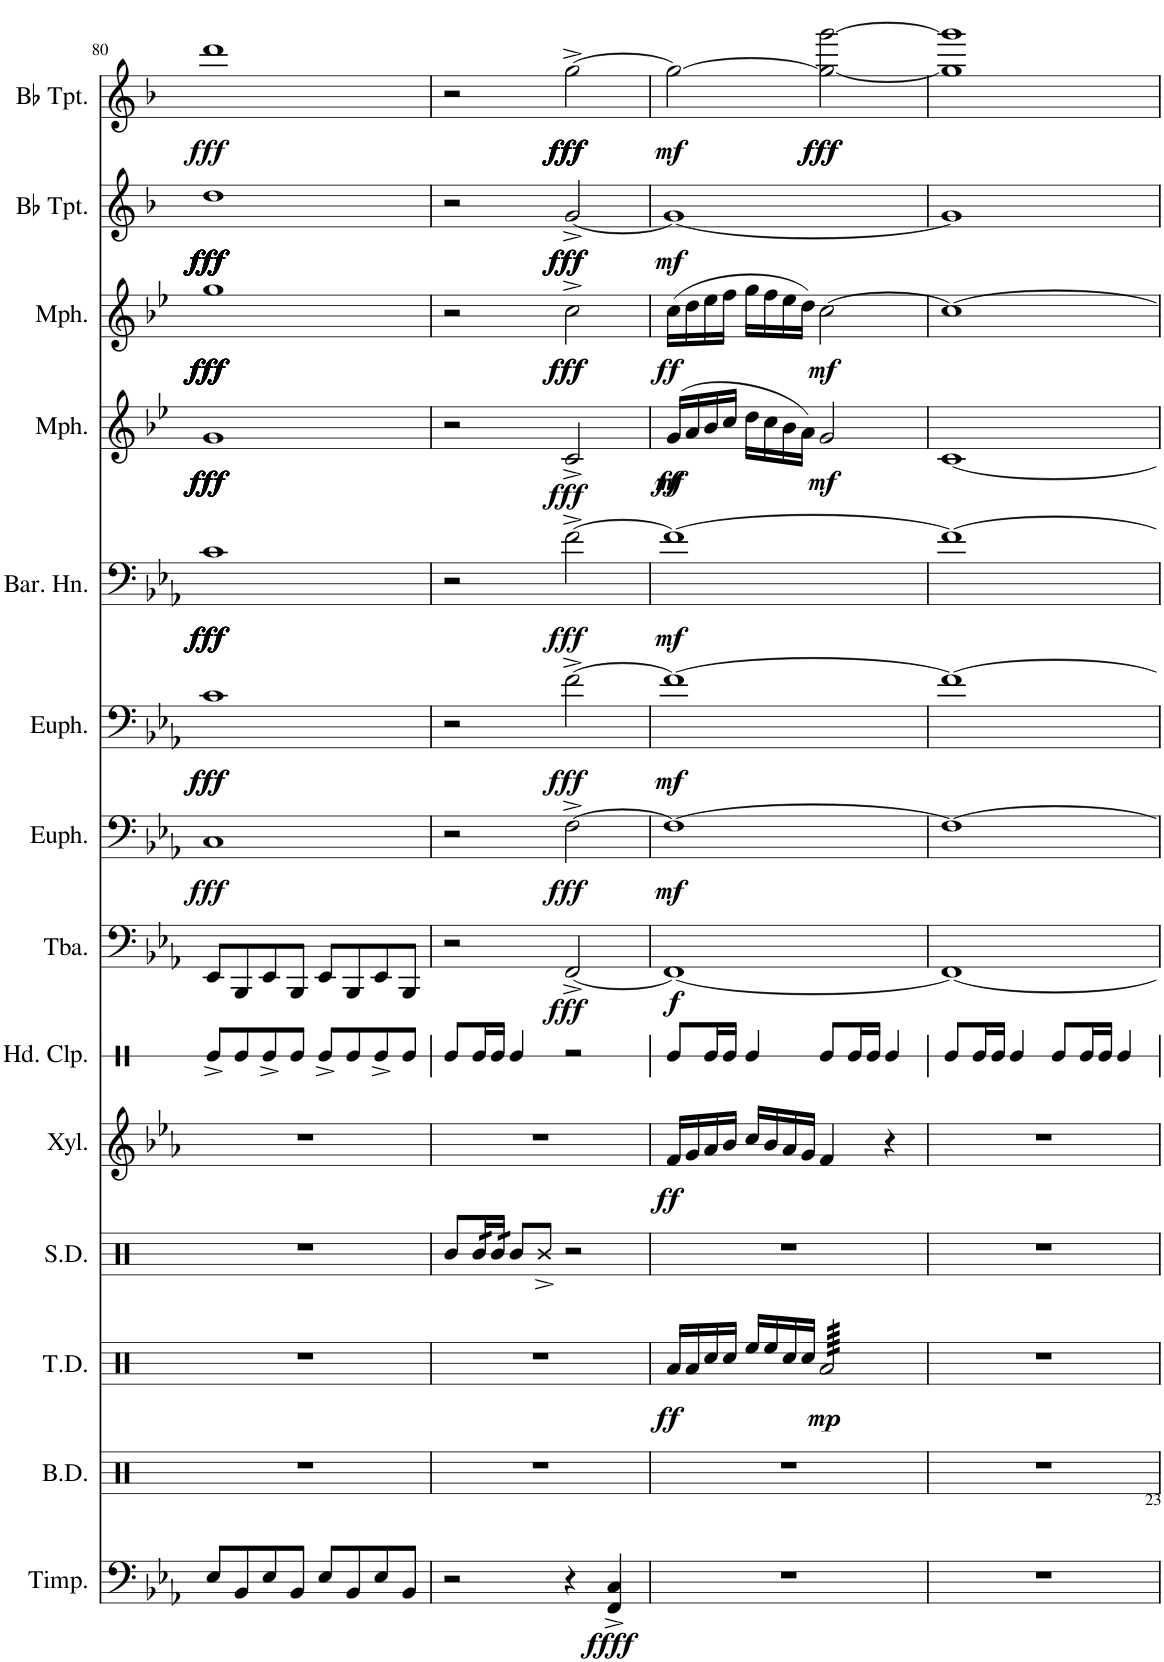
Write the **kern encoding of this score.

**kern	**dynam	**kern	**kern	**dynam	**kern	**kern	**dynam	**kern	**kern	**dynam	**kern	**dynam	**kern	**dynam	**kern	**dynam	**kern	**dynam	**kern	**dynam	**kern	**dynam	**kern	**dynam
*part14	*part14	*part13	*part12	*part12	*part11	*part10	*part10	*part9	*part8	*part8	*part7	*part7	*part6	*part6	*part5	*part5	*part4	*part4	*part3	*part3	*part2	*part2	*part1	*part1
*staff14	*staff14	*staff13	*staff12	*staff12	*staff11	*staff10	*staff10	*staff9	*staff8	*staff8	*staff7	*staff7	*staff6	*staff6	*staff5	*staff5	*staff4	*staff4	*staff3	*staff3	*staff2	*staff2	*staff1	*staff1
*I"Timpani	*	*I"Bass Drums	*I"Tenor Drums	*	*I"Snare Drum	*I"Xylophone	*	*I"Hand Clap	*I"Tuba	*	*I"Euphonium	*	*I"Euphonium	*	*I"Baritone Horn	*	*I"Mellophone	*	*I"Mellophone	*	*I"Bb Trumpet	*	*I"Bb Trumpet	*
*I'Timp.	*	*I'B.D.	*I'T.D.	*	*I'S.D.	*I'Xyl.	*	*I'Hd. Clp.	*I'Tba.	*	*I'Euph.	*	*I'Euph.	*	*I'Bar. Hn.	*	*I'Mph.	*	*I'Mph.	*	*I'Bb Tpt.	*	*I'Bb Tpt.	*
!!LO:PB:g=z
*clefF4	*	*clefX	*clefX	*	*clefX	*clefG2	*	*clefX	*clefF4	*	*clefF4	*	*clefF4	*	*clefF4	*	*clefG2	*	*clefG2	*	*clefG2	*	*clefG2	*
*	*	*	*	*	*	*Trd-7c-12	*	*	*	*	*	*	*	*	*Trd4c7	*	*Trd4c7	*	*Trd4c7	*	*Trd1c2	*	*Trd1c2	*
*k[b-e-a-]	*	*k[]	*k[]	*	*k[]	*k[b-e-a-]	*	*k[]	*k[b-e-a-]	*	*k[b-e-a-]	*	*k[b-e-a-]	*	*k[b-e-a-]	*	*k[b-e-]	*	*k[b-e-]	*	*k[b-]	*	*k[b-]	*
*M4/4	*	*M4/4	*M4/4	*	*M4/4	*M4/4	*	*M4/4	*M4/4	*	*M4/4	*	*M4/4	*	*M4/4	*	*M4/4	*	*M4/4	*	*M4/4	*	*M4/4	*
=80	=80	=80	=80	=80	=80	=80	=80	=80	=80	=80	=80	=80	=80	=80	=80	=80	=80	=80	=80	=80	=80	=80	=80	=80
!	!	!	!	!	!	!	!	!	!	!	!	!LO:DY:b	!	!LO:DY:b	!	!	!	!	!	!	!	!	!	!
!	!	!	!	!	!	!	!	!	!	!	!	!	!	!LO:DY:n=1:b	!	!LO:DY:b	!	!	!	!	!	!	!	!
!	!	!	!	!	!	!	!	!	!	!	!	!	!	!	!	!LO:DY:n=1:b	!	!	!	!	!	!	!	!
!	!	!	!	!	!	!	!	!	!	!	!	!	!	!	!	!LO:DY:n=2:b	!	!	!	!	!	!	!	!
!	!	!	!	!	!	!	!	!	!	!	!	!	!	!	!	!LO:DY:n=3:b	!	!LO:DY:b	!	!	!	!	!	!
!	!	!	!	!	!	!	!	!	!	!	!	!	!	!	!	!	!	!LO:DY:n=1:b	!	!	!	!	!	!
!	!	!	!	!	!	!	!	!	!	!	!	!	!	!	!	!	!	!LO:DY:n=2:b	!	!	!	!	!	!
!	!	!	!	!	!	!	!	!	!	!	!	!	!	!	!	!	!	!LO:DY:n=3:b	!	!	!	!	!	!
!	!	!	!	!	!	!	!	!	!	!	!	!	!	!	!	!	!	!LO:DY:n=4:b	!	!LO:DY:b	!	!	!	!
!	!	!	!	!	!	!	!	!	!	!	!	!	!	!	!	!	!	!	!	!LO:DY:n=1:b	!	!	!	!
!	!	!	!	!	!	!	!	!	!	!	!	!	!	!	!	!	!	!	!	!LO:DY:n=2:b	!	!	!	!
!	!	!	!	!	!	!	!	!	!	!	!	!	!	!	!	!	!	!	!	!LO:DY:n=3:b	!	!	!	!
!	!	!	!	!	!	!	!	!	!	!	!	!	!	!	!	!	!	!	!	!LO:DY:n=4:b	!	!	!	!
!	!	!	!	!	!	!	!	!	!	!	!	!	!	!	!	!	!	!	!	!LO:DY:n=5:b	!	!	!	!
!	!	!	!	!	!	!	!	!	!	!	!	!	!	!	!	!	!	!	!	!LO:DY:n=6:b	!	!LO:DY:b	!	!
!	!	!	!	!	!	!	!	!	!	!	!	!	!	!	!	!	!	!	!	!	!	!LO:DY:n=1:b	!	!
!	!	!	!	!	!	!	!	!	!	!	!	!	!	!	!	!	!	!	!	!	!	!LO:DY:n=2:b	!	!
!	!	!	!	!	!	!	!	!	!	!	!	!	!	!	!	!	!	!	!	!	!	!LO:DY:n=3:b	!	!
!	!	!	!	!	!	!	!	!	!	!	!	!	!	!	!	!	!	!	!	!	!	!LO:DY:n=4:b	!	!
!	!	!	!	!	!	!	!	!	!	!	!	!	!	!	!	!	!	!	!	!	!	!LO:DY:n=5:b	!	!
!	!	!	!	!	!	!	!	!	!	!	!	!	!	!	!	!	!	!	!	!	!	!LO:DY:n=6:b	!	!
!	!	!	!	!	!	!	!	!	!	!	!	!	!	!	!	!	!	!	!	!	!	!LO:DY:n=7:b	!	!LO:DY:b
*	*	*	*	*	*	*	*	*	*	*	*	*	*	*	*	*	*	*	*	*	*	*	*^	*
*	*	*	*	*	*	*	*	*	*	*	*	*	*	*	*	*	*	*	*	*	*	*	*	*^	*
8E-/L	.	1r	1r	.	1r	1r	.	8Re^/L	8EE-/L	.	1C	fff	1c	fff fff	1c	fff fff fff fff	1g	fff fff fff fff fff	1gg	fff fff fff fff fff fff fff	1dd	fff fff fff fff fff fff fff fff	1ddd	2ryy	2.ryy	fff
8BB-/	.	.	.	.	.	.	.	8Re/	8BBB-/	.	.	.	.	.	.	.	.	.	.	.	.	.	.	.	.	.
8E-/	.	.	.	.	.	.	.	8Re^/	8EE-/	.	.	.	.	.	.	.	.	.	.	.	.	.	.	.	.	.
8BB-/J	.	.	.	.	.	.	.	8Re/J	8BBB-/J	.	.	.	.	.	.	.	.	.	.	.	.	.	.	.	.	.
*	*	*	*	*	*	*	*	*	*	*	*	*	*	*	*	*	*	*	*	*	*	*	*MM60	*	*	*
8E-/L	.	.	.	.	.	.	.	8Re^/L	8EE-/L	.	.	.	.	.	.	.	.	.	.	.	.	.	.	2ryy	.	.
8BB-/	.	.	.	.	.	.	.	8Re/	8BBB-/	.	.	.	.	.	.	.	.	.	.	.	.	.	.	.	.	.
*	*	*	*	*	*	*	*	*	*	*	*	*	*	*	*	*	*	*	*	*	*	*	*MM40	*	*	*
8E-/	.	.	.	.	.	.	.	8Re^/	8EE-/	.	.	.	.	.	.	.	.	.	.	.	.	.	.	.	4ryy	.
8BB-/J	.	.	.	.	.	.	.	8Re/J	8BBB-/J	.	.	.	.	.	.	.	.	.	.	.	.	.	.	.	.	.
*	*	*	*	*	*	*	*	*	*	*	*	*	*	*	*	*	*	*	*	*	*	*	*v	*v	*v	*
=81	=81	=81	=81	=81	=81	=81	=81	=81	=81	=81	=81	=81	=81	=81	=81	=81	=81	=81	=81	=81	=81	=81	=81	=81
*	*	*	*	*	*	*	*	*	*	*	*	*	*	*	*	*	*	*	*	*	*	*	*MM90	*
2r	.	1r	1r	.	8R/L	1r	.	8Re/L	2r	.	2r	.	2r	.	2r	.	2r	.	2r	.	2r	.	2r	.
*	*	*	*	*	*tremolo	*	*	*	*	*	*	*	*	*	*	*	*	*	*	*	*	*	*	*
.	.	.	.	.	32R/LLL	.	.	16Re/L	.	.	.	.	.	.	.	.	.	.	.	.	.	.	.	.
.	.	.	.	.	32R/	.	.	.	.	.	.	.	.	.	.	.	.	.	.	.	.	.	.	.
.	.	.	.	.	32R/	.	.	16Re/JJ	.	.	.	.	.	.	.	.	.	.	.	.	.	.	.	.
.	.	.	.	.	32R/JJJ	.	.	.	.	.	.	.	.	.	.	.	.	.	.	.	.	.	.	.
*	*	*	*	*	*Xtremolo	*	*	*	*	*	*	*	*	*	*	*	*	*	*	*	*	*	*	*
.	.	.	.	.	8R/L	.	.	4Re/	.	.	.	.	.	.	.	.	.	.	.	.	.	.	.	.
.	.	.	.	.	8R^/J	.	.	.	.	.	.	.	.	.	.	.	.	.	.	.	.	.	.	.
!	!	!	!	!	!	!	!	!	!	!LO:DY:b	!	!LO:DY:b	!	!LO:DY:b	!	!LO:DY:b	!	!LO:DY:b	!	!LO:DY:b	!	!	!	!
!	!	!	!	!	!	!	!	!	!	!	!	!	!	!	!	!	!	!	!	!LO:DY:n=1:b	!	!LO:DY:b	!	!
!	!	!	!	!	!	!	!	!	!	!	!	!	!	!	!	!	!	!	!	!	!	!LO:DY:n=1:b	!	!
!	!	!	!	!	!	!	!	!	!	!	!	!	!	!	!	!	!	!	!	!	!	!LO:DY:n=2:b	!	!LO:DY:b
!	!	!	!	!	!	!	!	!	!	!	!	!	!	!	!	!	!	!	!	!	!	!	!	!LO:DY:n=1:b
!	!	!	!	!	!	!	!	!	!	!	!	!	!	!	!	!	!	!	!	!	!	!	!	!LO:DY:n=2:b
!	!	!	!	!	!	!	!	!	!	!	!	!	!	!	!	!	!	!	!	!	!	!	!	!LO:DY:n=3:b
4r	.	.	.	.	2r	.	.	2r	[2FF^/	fff	[2F^\	fff	[2f^\	fff	[2f^\	fff	2c^/	fff	2cc^\	fff fff	[2g^/	fff fff fff	[2gg^\	fff fff fff fff
!	!LO:DY:b	!	!	!	!	!	!	!	!	!	!	!	!	!	!	!	!	!	!	!	!	!	!	!
4FF/^ 4C/^	ffff	.	.	.	.	.	.	.	.	.	.	.	.	.	.	.	.	.	.	.	.	.	.	.
=82	=82	=82	=82	=82	=82	=82	=82	=82	=82	=82	=82	=82	=82	=82	=82	=82	=82	=82	=82	=82	=82	=82	=82	=82
!	!	!	!	!LO:DY:b	!	!	!LO:DY:b	!	!	!LO:DY:b	!	!LO:DY:b	!	!LO:DY:b	!	!LO:DY:b	!	!LO:DY:b	!	!	!	!	!	!
!	!	!	!	!	!	!	!	!	!	!	!	!	!	!	!	!	!	!LO:DY:n=1:b	!	!LO:DY:b	!	!LO:DY:b	!	!LO:DY:b
1r	.	1r	16Ra/LL	ff	1r	16f/LL	ff	8Re/L	1FF_	f	1F_	mf	1f_	mf	1f_	mf	(16g/LL	mf ff	(16cc\LL	ff	1g_	mf	2gg\_	mf
.	.	.	16Ra/	.	.	16g/	.	.	.	.	.	.	.	.	.	.	16a/	.	16dd\	.	.	.	.	.
.	.	.	16Rcc/	.	.	16a-/	.	16Re/L	.	.	.	.	.	.	.	.	16b-/	.	16ee-\	.	.	.	.	.
.	.	.	16Rcc/JJ	.	.	16b-/JJ	.	16Re/JJ	.	.	.	.	.	.	.	.	16cc/JJ	.	16ff\JJ	.	.	.	.	.
.	.	.	16Ree/LL	.	.	16cc/LL	.	4Re/	.	.	.	.	.	.	.	.	16dd\LL	.	16gg\LL	.	.	.	.	.
.	.	.	16Ree/	.	.	16b-/	.	.	.	.	.	.	.	.	.	.	16cc\	.	16ff\	.	.	.	.	.
.	.	.	16Rcc/	.	.	16a-/	.	.	.	.	.	.	.	.	.	.	16b-\	.	16ee-\	.	.	.	.	.
.	.	.	16Rcc/JJ	.	.	16g/JJ	.	.	.	.	.	.	.	.	.	.	16a\JJ)	.	16dd\JJ)	.	.	.	.	.
!	!	!	!	!LO:DY:b	!	!	!	!	!	!	!	!	!	!	!	!	!	!LO:DY:n=2:b	!	!LO:DY:b	!	!	!	!LO:DY:b
!	!	!	!	!	!	!	!	!	!	!	!	!	!	!	!	!	!	!	!	!	!	!	!	!LO:DY:n=1:b
*	*	*	*tremolo	*	*	*	*	*	*	*	*	*	*	*	*	*	*	*	*	*	*	*	*	*
.	.	.	64Ra/LLLL	mp	.	4f/	.	8Re/L	.	.	.	.	.	.	.	.	2g/	mf	[2cc\	mf	.	.	2gg\_ [2ggg\	fff fff
.	.	.	64Ra/	.	.	.	.	.	.	.	.	.	.	.	.	.	.	.	.	.	.	.	.	.
.	.	.	64Ra/	.	.	.	.	.	.	.	.	.	.	.	.	.	.	.	.	.	.	.	.	.
.	.	.	64Ra/	.	.	.	.	.	.	.	.	.	.	.	.	.	.	.	.	.	.	.	.	.
.	.	.	64Ra/	.	.	.	.	.	.	.	.	.	.	.	.	.	.	.	.	.	.	.	.	.
.	.	.	64Ra/	.	.	.	.	.	.	.	.	.	.	.	.	.	.	.	.	.	.	.	.	.
.	.	.	64Ra/	.	.	.	.	.	.	.	.	.	.	.	.	.	.	.	.	.	.	.	.	.
.	.	.	64Ra/	.	.	.	.	.	.	.	.	.	.	.	.	.	.	.	.	.	.	.	.	.
.	.	.	64Ra/	.	.	.	.	16Re/L	.	.	.	.	.	.	.	.	.	.	.	.	.	.	.	.
.	.	.	64Ra/	.	.	.	.	.	.	.	.	.	.	.	.	.	.	.	.	.	.	.	.	.
.	.	.	64Ra/	.	.	.	.	.	.	.	.	.	.	.	.	.	.	.	.	.	.	.	.	.
.	.	.	64Ra/	.	.	.	.	.	.	.	.	.	.	.	.	.	.	.	.	.	.	.	.	.
.	.	.	64Ra/	.	.	.	.	16Re/JJ	.	.	.	.	.	.	.	.	.	.	.	.	.	.	.	.
.	.	.	64Ra/	.	.	.	.	.	.	.	.	.	.	.	.	.	.	.	.	.	.	.	.	.
.	.	.	64Ra/	.	.	.	.	.	.	.	.	.	.	.	.	.	.	.	.	.	.	.	.	.
.	.	.	64Ra/	.	.	.	.	.	.	.	.	.	.	.	.	.	.	.	.	.	.	.	.	.
.	.	.	64Ra/	.	.	4r	.	4Re/	.	.	.	.	.	.	.	.	.	.	.	.	.	.	.	.
.	.	.	64Ra/	.	.	.	.	.	.	.	.	.	.	.	.	.	.	.	.	.	.	.	.	.
.	.	.	64Ra/	.	.	.	.	.	.	.	.	.	.	.	.	.	.	.	.	.	.	.	.	.
.	.	.	64Ra/	.	.	.	.	.	.	.	.	.	.	.	.	.	.	.	.	.	.	.	.	.
.	.	.	64Ra/	.	.	.	.	.	.	.	.	.	.	.	.	.	.	.	.	.	.	.	.	.
.	.	.	64Ra/	.	.	.	.	.	.	.	.	.	.	.	.	.	.	.	.	.	.	.	.	.
.	.	.	64Ra/	.	.	.	.	.	.	.	.	.	.	.	.	.	.	.	.	.	.	.	.	.
.	.	.	64Ra/	.	.	.	.	.	.	.	.	.	.	.	.	.	.	.	.	.	.	.	.	.
.	.	.	64Ra/	.	.	.	.	.	.	.	.	.	.	.	.	.	.	.	.	.	.	.	.	.
.	.	.	64Ra/	.	.	.	.	.	.	.	.	.	.	.	.	.	.	.	.	.	.	.	.	.
.	.	.	64Ra/	.	.	.	.	.	.	.	.	.	.	.	.	.	.	.	.	.	.	.	.	.
.	.	.	64Ra/	.	.	.	.	.	.	.	.	.	.	.	.	.	.	.	.	.	.	.	.	.
.	.	.	64Ra/	.	.	.	.	.	.	.	.	.	.	.	.	.	.	.	.	.	.	.	.	.
.	.	.	64Ra/	.	.	.	.	.	.	.	.	.	.	.	.	.	.	.	.	.	.	.	.	.
.	.	.	64Ra/	.	.	.	.	.	.	.	.	.	.	.	.	.	.	.	.	.	.	.	.	.
.	.	.	64Ra/JJJJ	.	.	.	.	.	.	.	.	.	.	.	.	.	.	.	.	.	.	.	.	.
*	*	*	*Xtremolo	*	*	*	*	*	*	*	*	*	*	*	*	*	*	*	*	*	*	*	*	*
=83	=83	=83	=83	=83	=83	=83	=83	=83	=83	=83	=83	=83	=83	=83	=83	=83	=83	=83	=83	=83	=83	=83	=83	=83
1r	.	1r	1r	.	1r	1r	.	8Re/L	1FF_	.	1F_	.	1f_	.	1f_	.	[1c	.	1cc_	.	1g]	.	1gg] 1ggg]	.
.	.	.	.	.	.	.	.	16Re/L	.	.	.	.	.	.	.	.	.	.	.	.	.	.	.	.
.	.	.	.	.	.	.	.	16Re/JJ	.	.	.	.	.	.	.	.	.	.	.	.	.	.	.	.
.	.	.	.	.	.	.	.	4Re/	.	.	.	.	.	.	.	.	.	.	.	.	.	.	.	.
.	.	.	.	.	.	.	.	8Re/L	.	.	.	.	.	.	.	.	.	.	.	.	.	.	.	.
.	.	.	.	.	.	.	.	16Re/L	.	.	.	.	.	.	.	.	.	.	.	.	.	.	.	.
.	.	.	.	.	.	.	.	16Re/JJ	.	.	.	.	.	.	.	.	.	.	.	.	.	.	.	.
.	.	.	.	.	.	.	.	4Re/	.	.	.	.	.	.	.	.	.	.	.	.	.	.	.	.
=	=	=	=	=	=	=	=	=	=	=	=	=	=	=	=	=	=	=	=	=	=	=	=	=
*-	*-	*-	*-	*-	*-	*-	*-	*-	*-	*-	*-	*-	*-	*-	*-	*-	*-	*-	*-	*-	*-	*-	*-	*-
